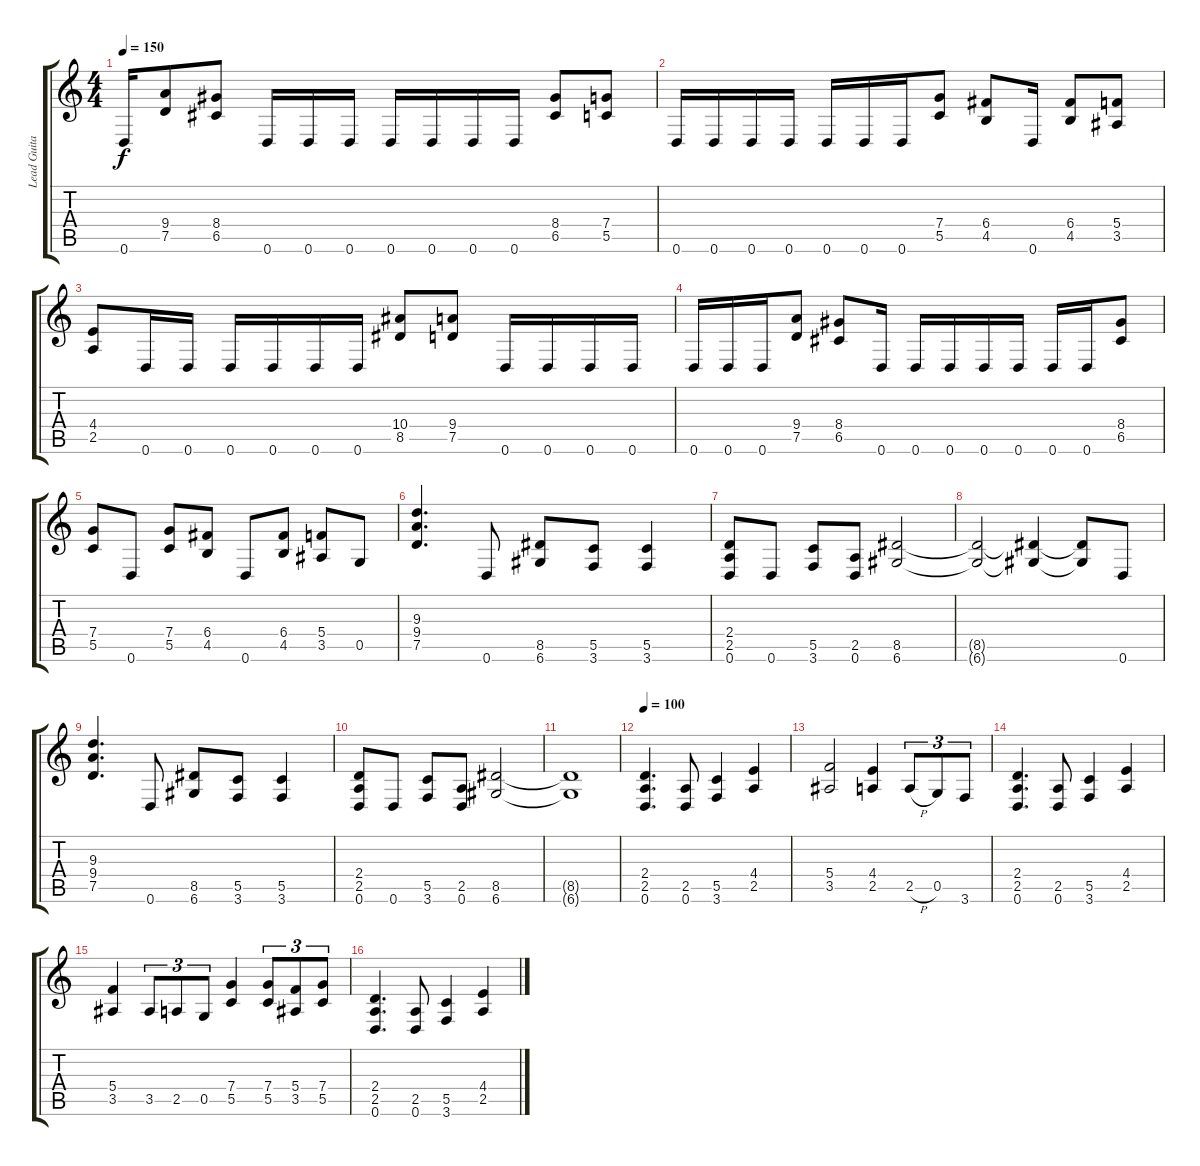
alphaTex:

\track ("Lead Guitar" "Lead Guita") {instrument distortionguitar}
\staff {score tabs}
\tuning (D4 A3 F3 C3 G2 D2) {hide}
\ts (4 4)
\tempo 150
\clef g2
\ks c
0.6.16{dy f} (9.4 7.5).8 (8.4 6.5).8 0.6.16 0.6.16 0.6.16 0.6.16 0.6.16 0.6.16 0.6.16 (8.4 6.5).8 (7.4 5.5).8 |
0.6.16 0.6.16 0.6.16 0.6.16 0.6.16 0.6.16 0.6.16 (7.4 5.5).8 (6.4 4.5).8 0.6.16 (6.4 4.5).8 (5.4 3.5).8 |
(4.4 2.5).8 0.6.16 0.6.16 0.6.16 0.6.16 0.6.16 0.6.16 (10.4 8.5).8 (9.4 7.5).8 0.6.16 0.6.16 0.6.16 0.6.16 |
0.6.16 0.6.16 0.6.16 (9.4 7.5).8 (8.4 6.5).8 0.6.16 0.6.16 0.6.16 0.6.16 0.6.16 0.6.16 0.6.16 (8.4 6.5).8 |
(7.4 5.5).8 0.6.8 (7.4 5.5).8 (6.4 4.5).8 0.6.8 (6.4 4.5).8 (5.4 3.5).8 0.5.8 |
(9.3 9.4 7.5).4{d} 0.6.8 (8.5 6.6).8 (5.5 3.6).8 (5.5 3.6).4 |
(2.4 2.5 0.6).8 0.6.8 (5.5 3.6).8 (2.5 0.6).8 (8.5 6.6).2 |
(8.5{t} 6.6{t}).2 (8.5{t} 6.6{t}).4 (8.5{t} 6.6{t}).8 0.6.8 |
(9.3 9.4 7.5).4{d} 0.6.8 (8.5 6.6).8 (5.5 3.6).8 (5.5 3.6).4 |
(2.4 2.5 0.6).8 0.6.8 (5.5 3.6).8 (2.5 0.6).8 (8.5 6.6).2 |
(8.5{t} 6.6{t}).1 |
\tempo 100
(2.4 2.5 0.6).4{d} (2.5 0.6).8 (5.5 3.6).4 (4.4 2.5).4 |
(5.4 3.5).2 (4.4 2.5).4 2.5{h}.8{tu (3 2)} 0.5.8{tu (3 2)} 3.6.8{tu (3 2)} |
(2.4 2.5 0.6).4{d} (2.5 0.6).8 (5.5 3.6).4 (4.4 2.5).4 |
(5.4 3.5).4 3.5.8{tu (3 2)} 2.5.8{tu (3 2)} 0.5.8{tu (3 2)} (7.4 5.5).4 (7.4 5.5).8{tu (3 2)} (5.4 3.5).8{tu (3 2)} (7.4 5.5).8{tu (3 2)} |
(2.4 2.5 0.6).4{d} (2.5 0.6).8 (5.5 3.6).4 (4.4 2.5).4
